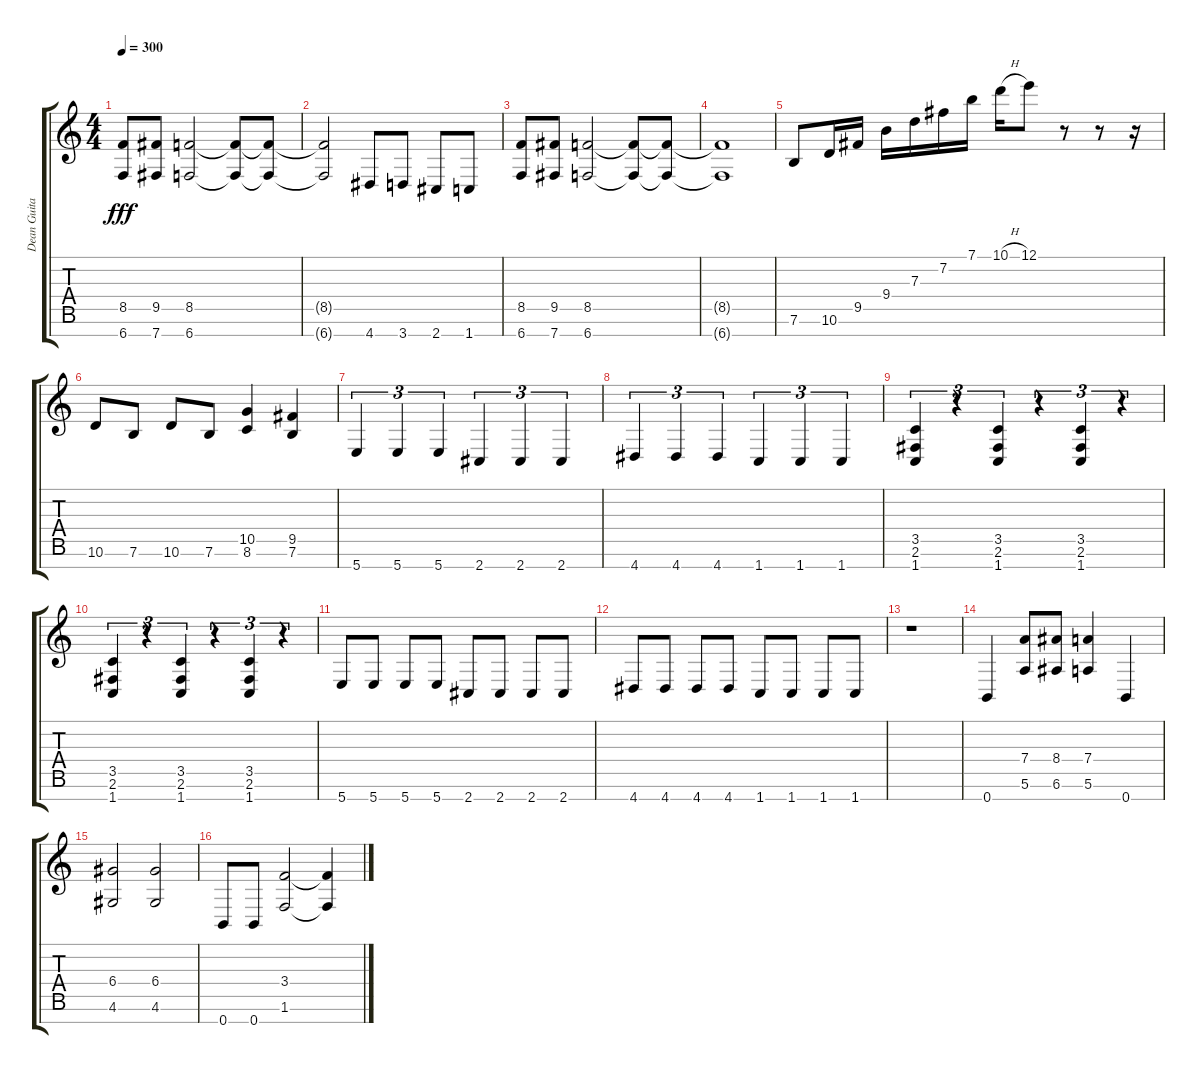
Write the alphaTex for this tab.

\track ("Dean Guitar (8 string)" "Dean Guita") {instrument distortionguitar}
\staff {score tabs}
\tuning (E4 B3 G3 D3 A2 E2 B1) {hide}
\ts (4 4)
\tempo 300
\clef g2
\ks c
(8.5 6.7).8{dy fff} (9.5 7.7).8 (8.5 6.7).2 (8.5{t} 6.7{t}).8 (8.5{t} 6.7{t}).8 |
(8.5{t} 6.7{t}).2 4.7.8 3.7.8 2.7.8 1.7.8 |
(8.5 6.7).8 (9.5 7.7).8 (8.5 6.7).2 (8.5{t} 6.7{t}).8 (8.5{t} 6.7{t}).8 |
(8.5{t} 6.7{t}).1 |
7.6.8 10.6.16 9.5.16 9.4.16 7.3.16 7.2.16 7.1.16 10.1{h}.16 12.1.8 r.8 r.8 r.16 |
10.6.8 7.6.8 10.6.8 7.6.8 (10.5 8.6).4 (9.5 7.6).4 |
5.7.4{tu (3 2)} 5.7.4{tu (3 2)} 5.7.4{tu (3 2)} 2.7.4{tu (3 2)} 2.7.4{tu (3 2)} 2.7.4{tu (3 2)} |
4.7.4{tu (3 2)} 4.7.4{tu (3 2)} 4.7.4{tu (3 2)} 1.7.4{tu (3 2)} 1.7.4{tu (3 2)} 1.7.4{tu (3 2)} |
(3.5 2.6 1.7).4{tu (3 2)} r.4{tu (3 2)} (3.5 2.6 1.7).4{tu (3 2)} r.4{tu (3 2)} (3.5 2.6 1.7).4{tu (3 2)} r.4{tu (3 2)} |
(3.5 2.6 1.7).4{tu (3 2)} r.4{tu (3 2)} (3.5 2.6 1.7).4{tu (3 2)} r.4{tu (3 2)} (3.5 2.6 1.7).4{tu (3 2)} r.4{tu (3 2)} |
5.7.8 5.7.8 5.7.8 5.7.8 2.7.8 2.7.8 2.7.8 2.7.8 |
4.7.8 4.7.8 4.7.8 4.7.8 1.7.8 1.7.8 1.7.8 1.7.8 |
r.1 |
0.7.4 (7.4 5.6).8 (8.4 6.6).8 (7.4 5.6).4 0.7.4 |
(6.4 4.6).2 (6.4 4.6).2 |
0.7.8 0.7.8 (3.4 1.6).2 (3.4{t} 1.6{t}).4
